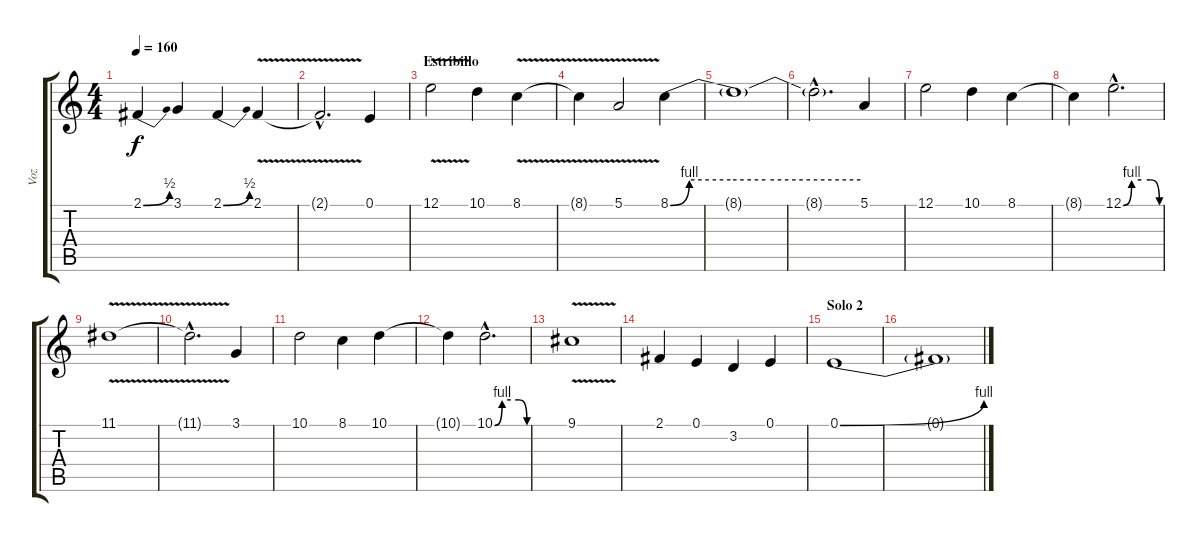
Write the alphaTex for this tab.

\track ("Voz" "Voz") {instrument lead2sawtooth}
\staff {score tabs}
\tuning (E4 B3 G3 D3 A2 E2) {hide}
\ts (4 4)
\tempo 160
\clef g2
\ks c
2.1{be (bend 0 0 60 2)}.4{dy f} 3.1.4 2.1{be (bend 0 0 60 2)}.4 2.1{v}.4 |
2.1{hac t}.2{d} 0.1.4 |
\section ("" "Estribillo")
12.1{v}.2 10.1.4 8.1{v}.4 |
8.1{t}.4 5.1{v}.2 8.1{be (custom 0 0 6 4 19 4 30 4 60 4)}.4 |
8.1{t}.1 |
8.1{hac t}.2{d} 5.1.4 |
12.1.2 10.1.4 8.1.4 |
8.1{t}.4 12.1{be (custom 0 0 14 4 30 4 45 4 60 0) hac}.2{d} |
11.1{v}.1 |
11.1{hac t}.2{d} 3.1.4 |
10.1.2 8.1.4 10.1.4 |
10.1{t}.4 10.1{be (custom 0 0 14 4 30 4 45 4 60 0) hac}.2{d} |
9.1{v}.1 |
2.1.4 0.1.4 3.2.4 0.1.4 |
\section ("" "Solo 2")
0.1{be (bend 0 0 60 4)}.1{volume 0} |
0.1{t}.1
